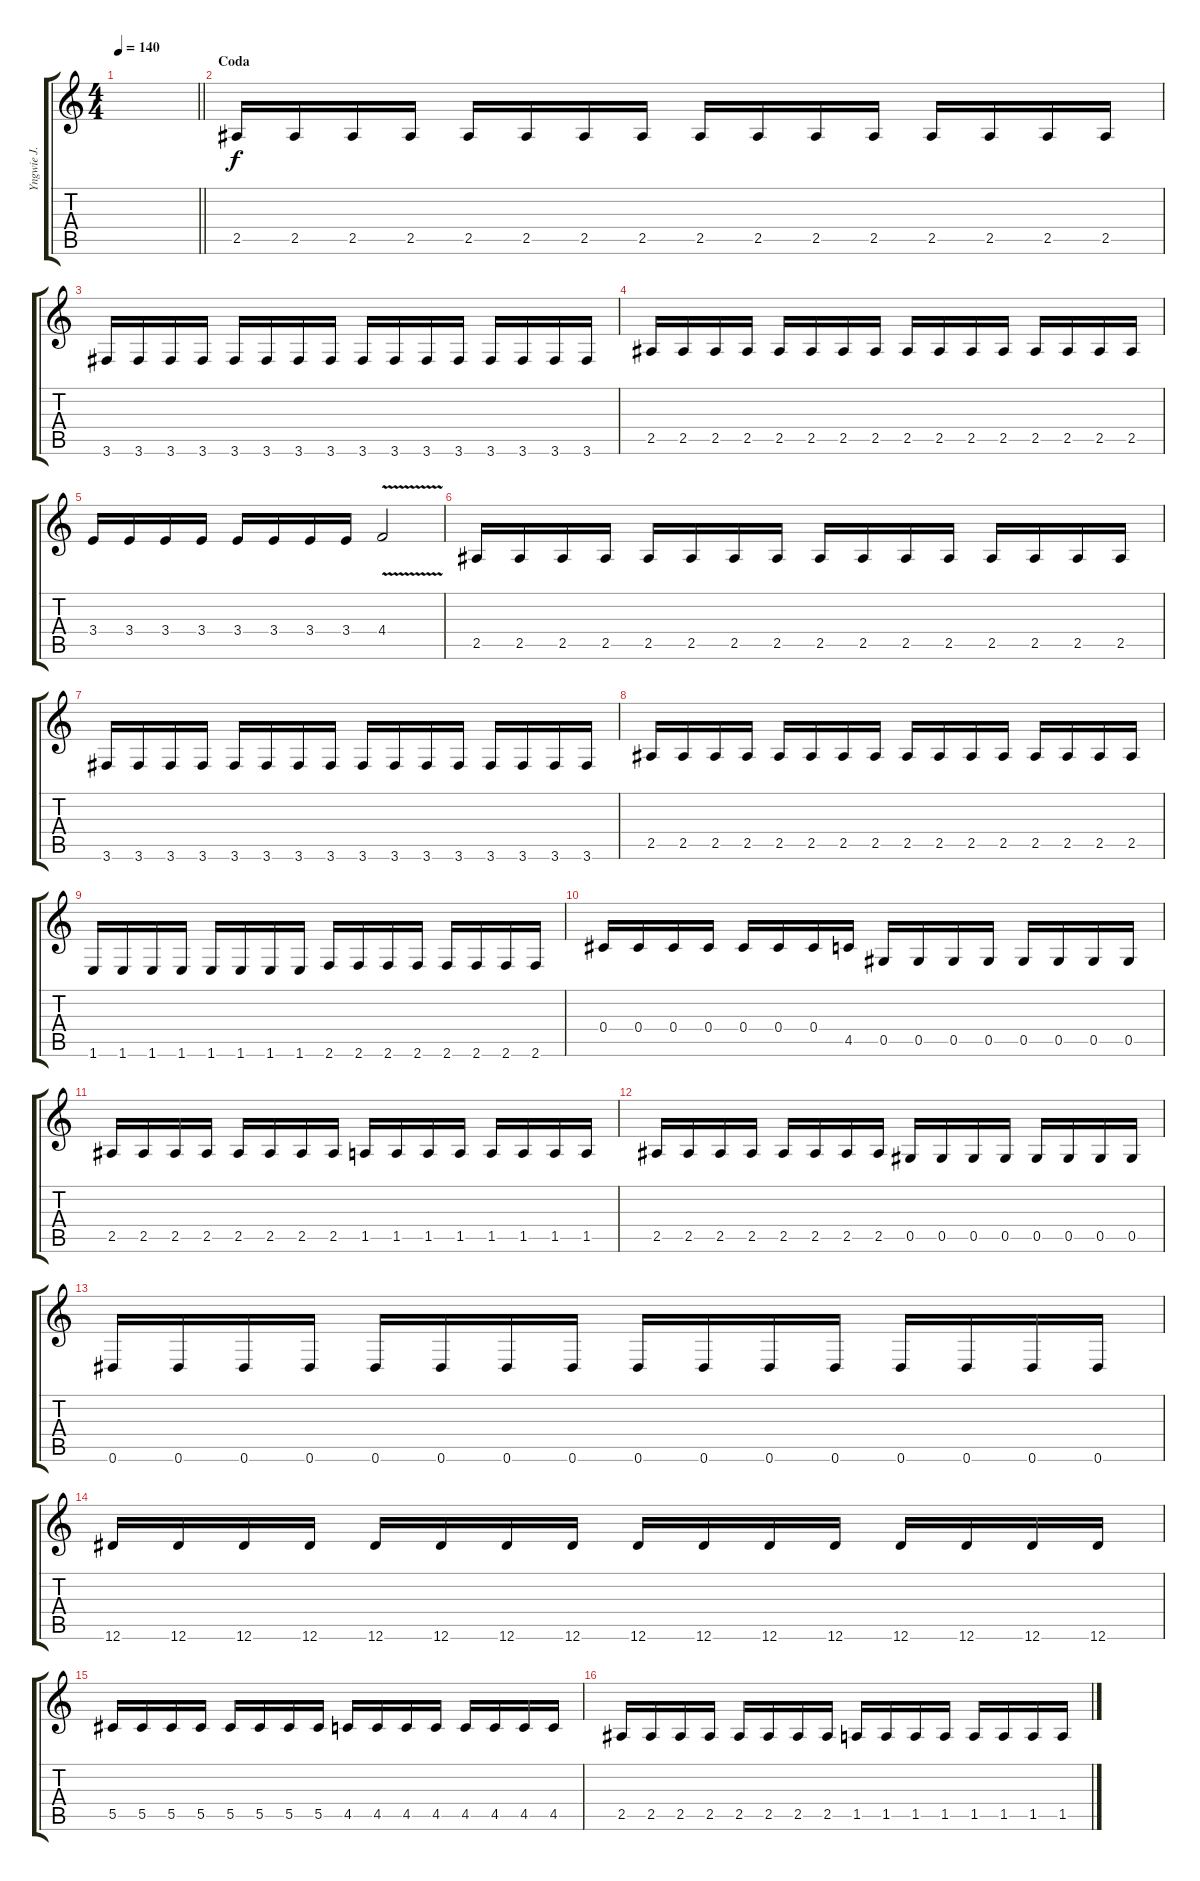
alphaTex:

\track ("Yngwie J. Malmsteen" "Yngwie J. ") {instrument overdrivenguitar}
\staff {score tabs}
\tuning (Eb4 Bb3 Gb3 Db3 Ab2 Eb2) {hide}
\ts (4 4)
\tempo 140
\clef g2
\barLineRight lightlight
\ks c
|
\section ("" "Coda")
2.5.16 2.5.16 2.5.16 2.5.16 2.5.16 2.5.16 2.5.16 2.5.16 2.5.16 2.5.16 2.5.16 2.5.16 2.5.16 2.5.16 2.5.16 2.5.16 |
3.6.16 3.6.16 3.6.16 3.6.16 3.6.16 3.6.16 3.6.16 3.6.16 3.6.16 3.6.16 3.6.16 3.6.16 3.6.16 3.6.16 3.6.16 3.6.16 |
2.5.16 2.5.16 2.5.16 2.5.16 2.5.16 2.5.16 2.5.16 2.5.16 2.5.16 2.5.16 2.5.16 2.5.16 2.5.16 2.5.16 2.5.16 2.5.16 |
3.4.16 3.4.16 3.4.16 3.4.16 3.4.16 3.4.16 3.4.16 3.4.16 4.4{v}.2 |
2.5.16 2.5.16 2.5.16 2.5.16 2.5.16 2.5.16 2.5.16 2.5.16 2.5.16 2.5.16 2.5.16 2.5.16 2.5.16 2.5.16 2.5.16 2.5.16 |
3.6.16 3.6.16 3.6.16 3.6.16 3.6.16 3.6.16 3.6.16 3.6.16 3.6.16 3.6.16 3.6.16 3.6.16 3.6.16 3.6.16 3.6.16 3.6.16 |
2.5.16 2.5.16 2.5.16 2.5.16 2.5.16 2.5.16 2.5.16 2.5.16 2.5.16 2.5.16 2.5.16 2.5.16 2.5.16 2.5.16 2.5.16 2.5.16 |
1.6.16 1.6.16 1.6.16 1.6.16 1.6.16 1.6.16 1.6.16 1.6.16 2.6.16 2.6.16 2.6.16 2.6.16 2.6.16 2.6.16 2.6.16 2.6.16 |
0.4.16 0.4.16 0.4.16 0.4.16 0.4.16 0.4.16 0.4.16 4.5.16 0.5.16 0.5.16 0.5.16 0.5.16 0.5.16 0.5.16 0.5.16 0.5.16 |
2.5.16 2.5.16 2.5.16 2.5.16 2.5.16 2.5.16 2.5.16 2.5.16 1.5.16 1.5.16 1.5.16 1.5.16 1.5.16 1.5.16 1.5.16 1.5.16 |
2.5.16 2.5.16 2.5.16 2.5.16 2.5.16 2.5.16 2.5.16 2.5.16 0.5.16 0.5.16 0.5.16 0.5.16 0.5.16 0.5.16 0.5.16 0.5.16 |
0.6.16 0.6.16 0.6.16 0.6.16 0.6.16 0.6.16 0.6.16 0.6.16 0.6.16 0.6.16 0.6.16 0.6.16 0.6.16 0.6.16 0.6.16 0.6.16 |
12.6.16 12.6.16 12.6.16 12.6.16 12.6.16 12.6.16 12.6.16 12.6.16 12.6.16 12.6.16 12.6.16 12.6.16 12.6.16 12.6.16 12.6.16 12.6.16 |
5.5.16 5.5.16 5.5.16 5.5.16 5.5.16 5.5.16 5.5.16 5.5.16 4.5.16 4.5.16 4.5.16 4.5.16 4.5.16 4.5.16 4.5.16 4.5.16 |
2.5.16 2.5.16 2.5.16 2.5.16 2.5.16 2.5.16 2.5.16 2.5.16 1.5.16 1.5.16 1.5.16 1.5.16 1.5.16 1.5.16 1.5.16 1.5.16
